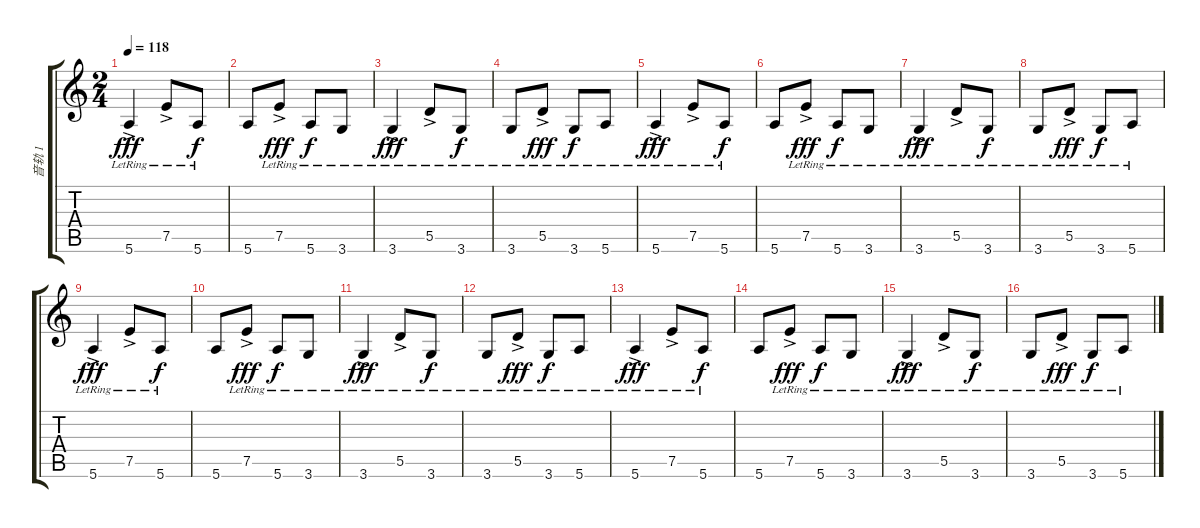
\track ("音轨 1" "音轨 1") {instrument electricguitarclean}
\staff {score tabs}
\tuning (E4 B3 G3 D3 A2 E2) {hide}
\ts (2 4)
\tempo 118
\clef g2
\ks c
5.6{ac lr}.4{dy fff} 7.5{ac lr}.8 5.6{lr}.8{dy f} |
5.6.8 7.5{ac lr}.8{dy fff} 5.6{lr}.8{dy f} 3.6{lr}.8 |
3.6{ac lr}.4{dy fff} 5.5{ac lr}.8 3.6{lr}.8{dy f} |
3.6{lr}.8 5.5{ac lr}.8{dy fff} 3.6{lr}.8{dy f} 5.6{lr}.8 |
5.6{ac lr}.4{dy fff} 7.5{ac lr}.8 5.6{lr}.8{dy f} |
5.6.8 7.5{ac lr}.8{dy fff} 5.6{lr}.8{dy f} 3.6{lr}.8 |
3.6{ac lr}.4{dy fff} 5.5{ac lr}.8 3.6{lr}.8{dy f} |
3.6{lr}.8 5.5{ac lr}.8{dy fff} 3.6{lr}.8{dy f} 5.6{lr}.8 |
5.6{ac lr}.4{dy fff} 7.5{ac lr}.8 5.6{lr}.8{dy f} |
5.6.8 7.5{ac lr}.8{dy fff} 5.6{lr}.8{dy f} 3.6{lr}.8 |
3.6{ac lr}.4{dy fff} 5.5{ac lr}.8 3.6{lr}.8{dy f} |
3.6{lr}.8 5.5{ac lr}.8{dy fff} 3.6{lr}.8{dy f} 5.6{lr}.8 |
5.6{ac lr}.4{dy fff} 7.5{ac lr}.8 5.6{lr}.8{dy f} |
5.6.8 7.5{ac lr}.8{dy fff} 5.6{lr}.8{dy f} 3.6{lr}.8 |
3.6{ac lr}.4{dy fff} 5.5{ac lr}.8 3.6{lr}.8{dy f} |
3.6{lr}.8 5.5{ac lr}.8{dy fff} 3.6{lr}.8{dy f} 5.6{lr}.8
